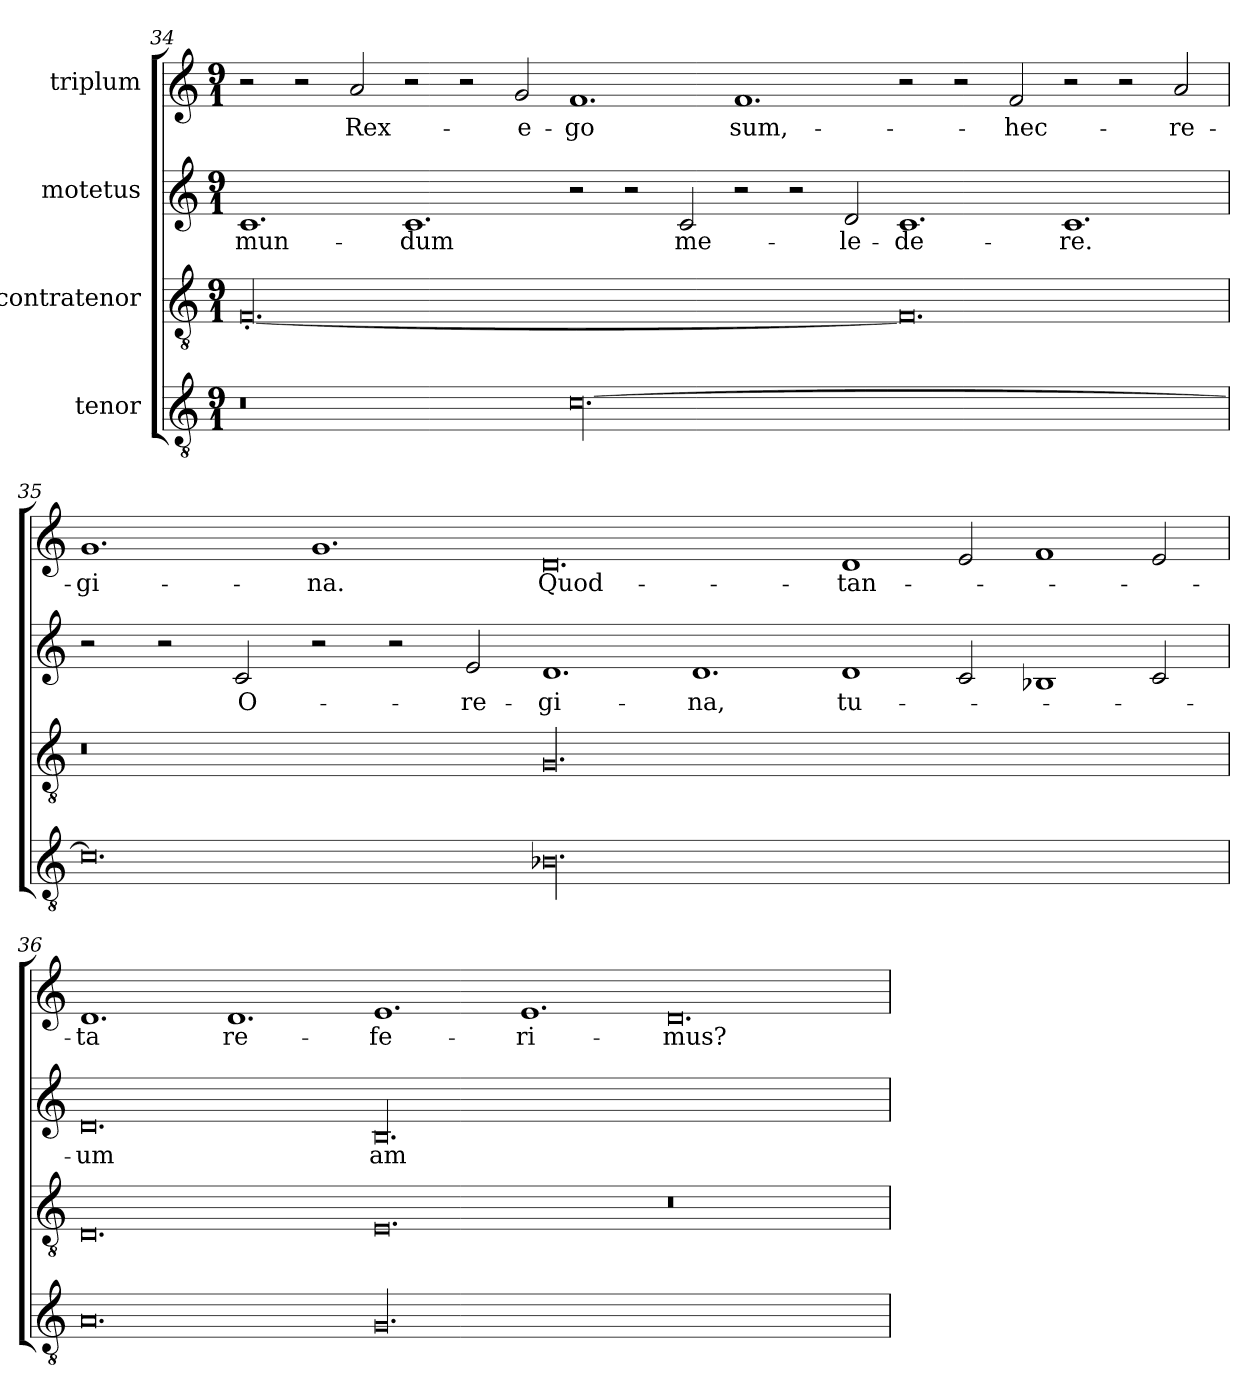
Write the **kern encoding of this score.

**kern	**kern	**kern	**text	**kern	**text
*part4	*part3	*part2	*part2	*part1	*part1
*staff4	*staff3	*staff2	*staff2	*staff1	*staff1
*I"tenor	*I"contratenor	*I"motetus	*	*I"triplum	*
!!LO:LB:g=z
*clefGv2	*clefGv2	*clefG2	*	*clefG2	*
*k[]	*k[]	*k[]	*	*k[]	*
*C:	*C:	*C:	*	*C:	*
*M9/1	*M9/1	*M9/1	*	*M9/1	*
=34	=34	=34	=34	=34	=34
0.r	[00.F'/	1.c/	mun-	2r	.
.	.	.	.	2r	.
.	.	.	.	2a/	Rex-
.	.	1.c/	-dum	2r	.
.	.	.	.	2r	.
.	.	.	.	2g/	e-
[00.c\	.	2r	.	1.f/	-go
.	.	2r	.	.	.
.	.	2c/	me-	.	.
.	.	2r	.	1.f/	sum,-
.	.	2r	.	.	.
.	.	2d/	le-	.	.
.	0.F/]	1.c/	-de-	2r	.
.	.	.	.	2r	.
.	.	.	.	2f/	hec-
.	.	1.c/	-re.	2r	.
.	.	.	.	2r	.
.	.	.	.	2a/	re-
!!LO:PB:g=z
=35	=35	=35	=35	=35	=35
0.c\]	0.r	2r	.	1.g/	-gi-
.	.	2r	.	.	.
.	.	2c/	O-	.	.
.	.	2r	.	1.g/	-na.
.	.	2r	.	.	.
.	.	2e/	re-	.	.
00.B-X\	00.G/	1.d/	-gi-	0.d/	Quod-
.	.	1.d/	-na,	.	.
.	.	1d/	tu-	1d/	tan-
.	.	2c/	.	2e/	.
.	.	1B-X/	.	1f/	.
.	.	2c/	.	2e/	.
=36	=36	=36	=36	=36	=36
0.A/	0.D/	0.d/	-um	1.d/	-ta
.	.	.	.	1.d/	re-
00.G/	0.E/	00.B/	am-	1.e/	-fe-
.	.	.	.	1.e/	-ri-
.	0.r	.	.	0.d/	-mus?
=	=	=	=	=	=
*-	*-	*-	*-	*-	*-
